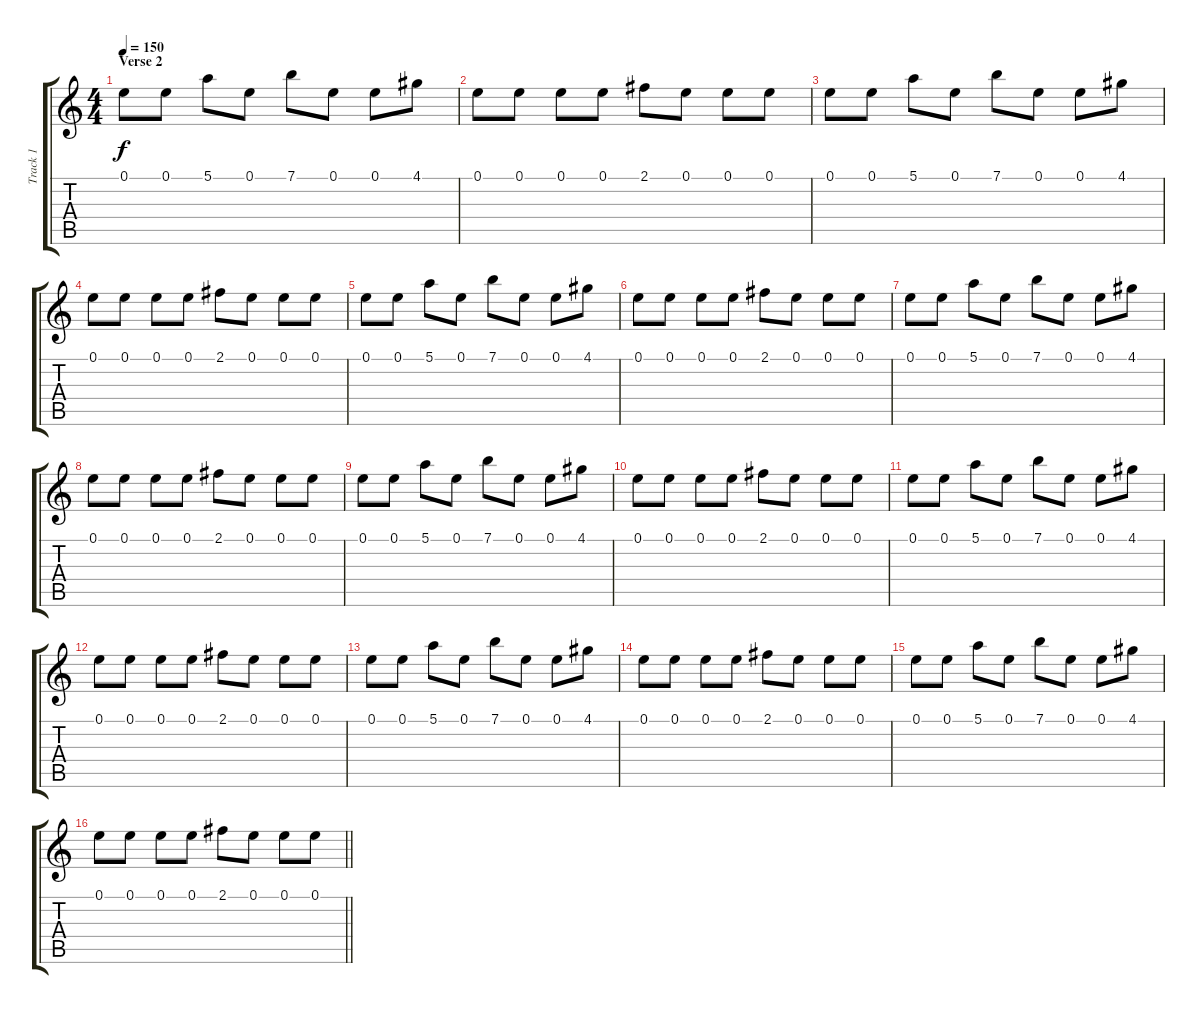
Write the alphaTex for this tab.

\track ("Track 1" "Track 1") {instrument acousticguitarsteel}
\staff {score tabs}
\tuning (E4 B3 G3 D3 A2 E2) {hide}
\ts (4 4)
\section ("" "Verse 2")
\tempo 150
\clef g2
\ks c
0.1.8{dy f} 0.1.8 5.1.8 0.1.8 7.1.8 0.1.8 0.1.8 4.1.8 |
0.1.8 0.1.8 0.1.8 0.1.8 2.1.8 0.1.8 0.1.8 0.1.8 |
0.1.8 0.1.8 5.1.8 0.1.8 7.1.8 0.1.8 0.1.8 4.1.8 |
0.1.8 0.1.8 0.1.8 0.1.8 2.1.8 0.1.8 0.1.8 0.1.8 |
0.1.8 0.1.8 5.1.8 0.1.8 7.1.8 0.1.8 0.1.8 4.1.8 |
0.1.8 0.1.8 0.1.8 0.1.8 2.1.8 0.1.8 0.1.8 0.1.8 |
0.1.8 0.1.8 5.1.8 0.1.8 7.1.8 0.1.8 0.1.8 4.1.8 |
0.1.8 0.1.8 0.1.8 0.1.8 2.1.8 0.1.8 0.1.8 0.1.8 |
0.1.8 0.1.8 5.1.8 0.1.8 7.1.8 0.1.8 0.1.8 4.1.8 |
0.1.8 0.1.8 0.1.8 0.1.8 2.1.8 0.1.8 0.1.8 0.1.8 |
0.1.8 0.1.8 5.1.8 0.1.8 7.1.8 0.1.8 0.1.8 4.1.8 |
0.1.8 0.1.8 0.1.8 0.1.8 2.1.8 0.1.8 0.1.8 0.1.8 |
0.1.8 0.1.8 5.1.8 0.1.8 7.1.8 0.1.8 0.1.8 4.1.8 |
0.1.8 0.1.8 0.1.8 0.1.8 2.1.8 0.1.8 0.1.8 0.1.8 |
0.1.8 0.1.8 5.1.8 0.1.8 7.1.8 0.1.8 0.1.8 4.1.8 |
\barLineRight lightlight
0.1.8 0.1.8 0.1.8 0.1.8 2.1.8 0.1.8 0.1.8 0.1.8
